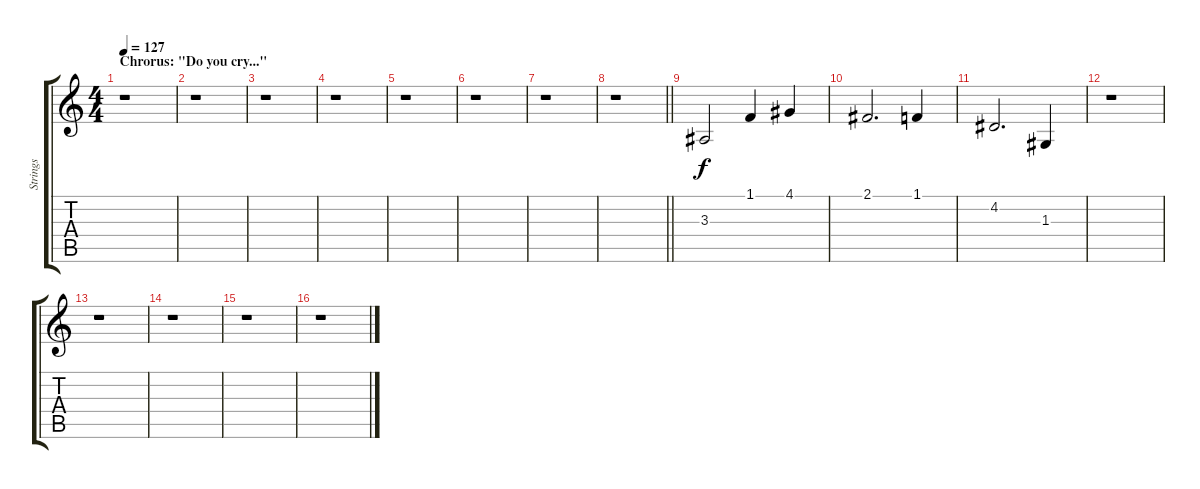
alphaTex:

\track ("Strings" "Strings") {instrument stringensemble2}
\staff {score tabs}
\tuning (E4 B3 G3 D3 A2 E2) {hide}
\ts (4 4)
\section ("" "Chrorus: \"Do you cry...\"")
\tempo 127
\clef g2
\ks c
r.1{dy f} |
r.1 |
r.1 |
r.1 |
r.1 |
r.1 |
r.1 |
\barLineRight lightlight
r.1 |
\section ("" "")
3.3.2{volume 13 instrument frenchhorn} 1.1.4 4.1.4 |
2.1.2{d} 1.1.4 |
4.2.2{d} 1.3.4 |
r.1 |
r.1 |
r.1 |
r.1 |
r.1
